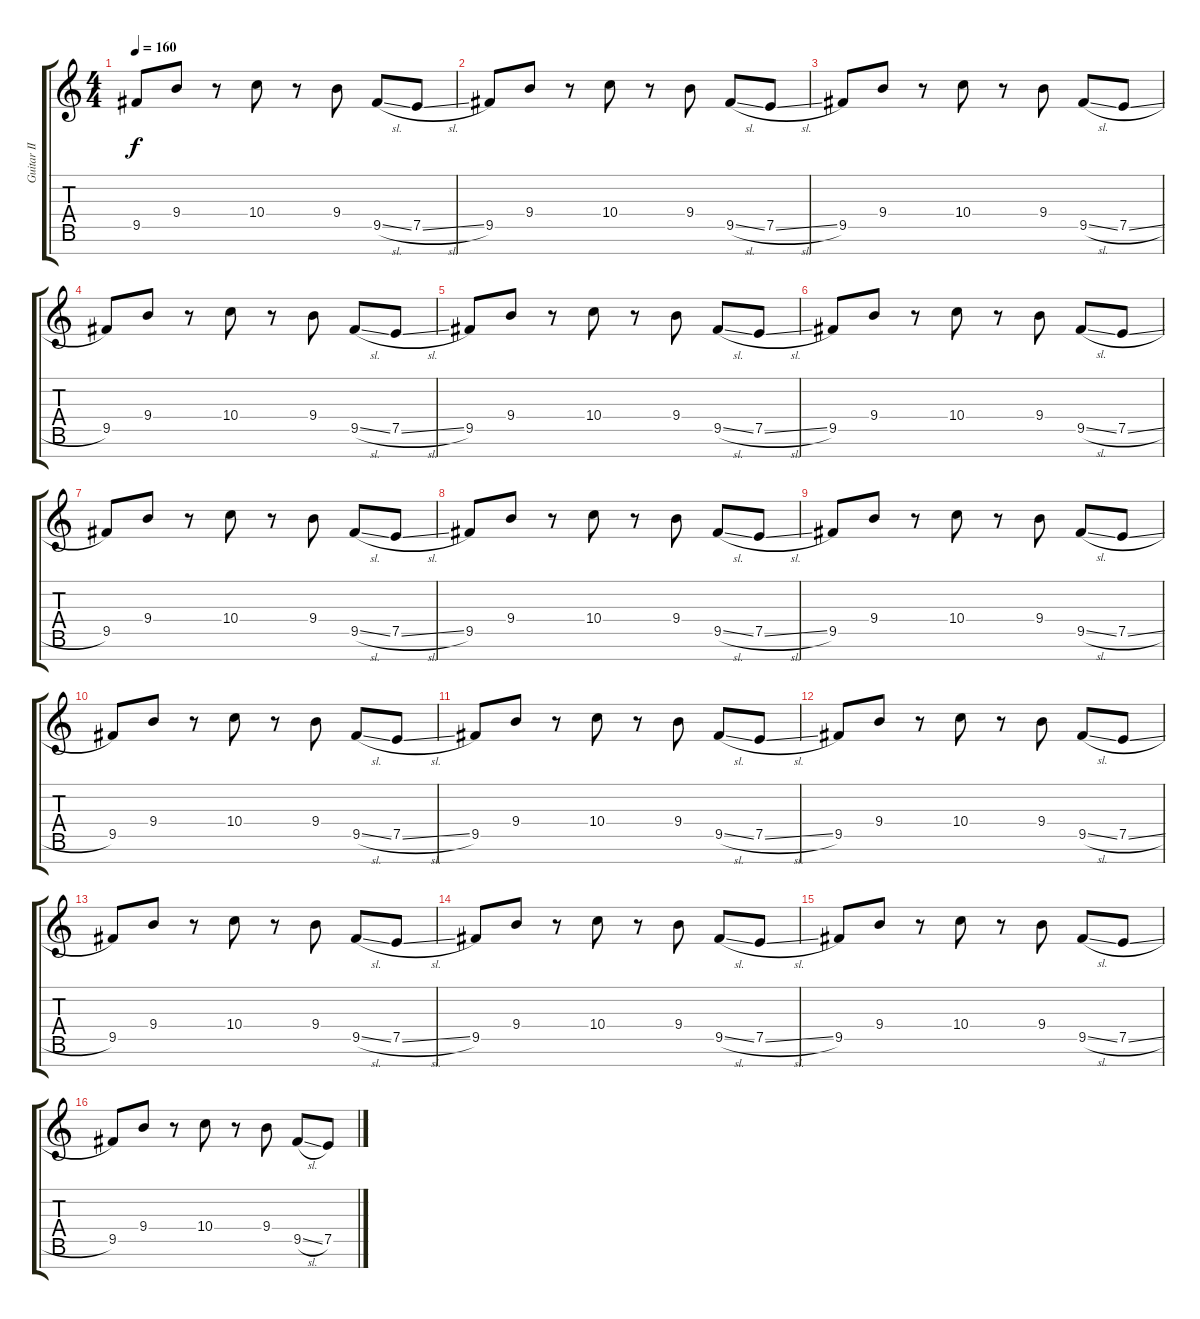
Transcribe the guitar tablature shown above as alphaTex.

\track ("Guitar II - Distortion [Rythm]" "Guitar II ") {instrument distortionguitar}
\staff {score tabs}
\tuning (E4 B3 G3 D3 A2 E2 B1) {hide}
\ts (4 4)
\tempo 160
\clef g2
\ks c
9.5.8{dy f} 9.4.8 r.8 10.4.8 r.8 9.4.8 9.5{sl}.8 7.5{sl}.8 |
9.5.8 9.4.8 r.8 10.4.8 r.8 9.4.8 9.5{sl}.8 7.5{sl}.8 |
9.5.8 9.4.8 r.8 10.4.8 r.8 9.4.8 9.5{sl}.8 7.5{sl}.8 |
9.5.8 9.4.8 r.8 10.4.8 r.8 9.4.8 9.5{sl}.8 7.5{sl}.8 |
9.5.8 9.4.8 r.8 10.4.8 r.8 9.4.8 9.5{sl}.8 7.5{sl}.8 |
9.5.8 9.4.8 r.8 10.4.8 r.8 9.4.8 9.5{sl}.8 7.5{sl}.8 |
9.5.8 9.4.8 r.8 10.4.8 r.8 9.4.8 9.5{sl}.8 7.5{sl}.8 |
9.5.8 9.4.8 r.8 10.4.8 r.8 9.4.8 9.5{sl}.8 7.5{sl}.8 |
9.5.8 9.4.8 r.8 10.4.8 r.8 9.4.8 9.5{sl}.8 7.5{sl}.8 |
9.5.8 9.4.8 r.8 10.4.8 r.8 9.4.8 9.5{sl}.8 7.5{sl}.8 |
9.5.8 9.4.8 r.8 10.4.8 r.8 9.4.8 9.5{sl}.8 7.5{sl}.8 |
9.5.8 9.4.8 r.8 10.4.8 r.8 9.4.8 9.5{sl}.8 7.5{sl}.8 |
9.5.8 9.4.8 r.8 10.4.8 r.8 9.4.8 9.5{sl}.8 7.5{sl}.8 |
9.5.8 9.4.8 r.8 10.4.8 r.8 9.4.8 9.5{sl}.8 7.5{sl}.8 |
9.5.8 9.4.8 r.8 10.4.8 r.8 9.4.8 9.5{sl}.8 7.5{sl}.8 |
9.5.8 9.4.8 r.8 10.4.8 r.8 9.4.8 9.5{sl}.8 7.5{sl}.8
